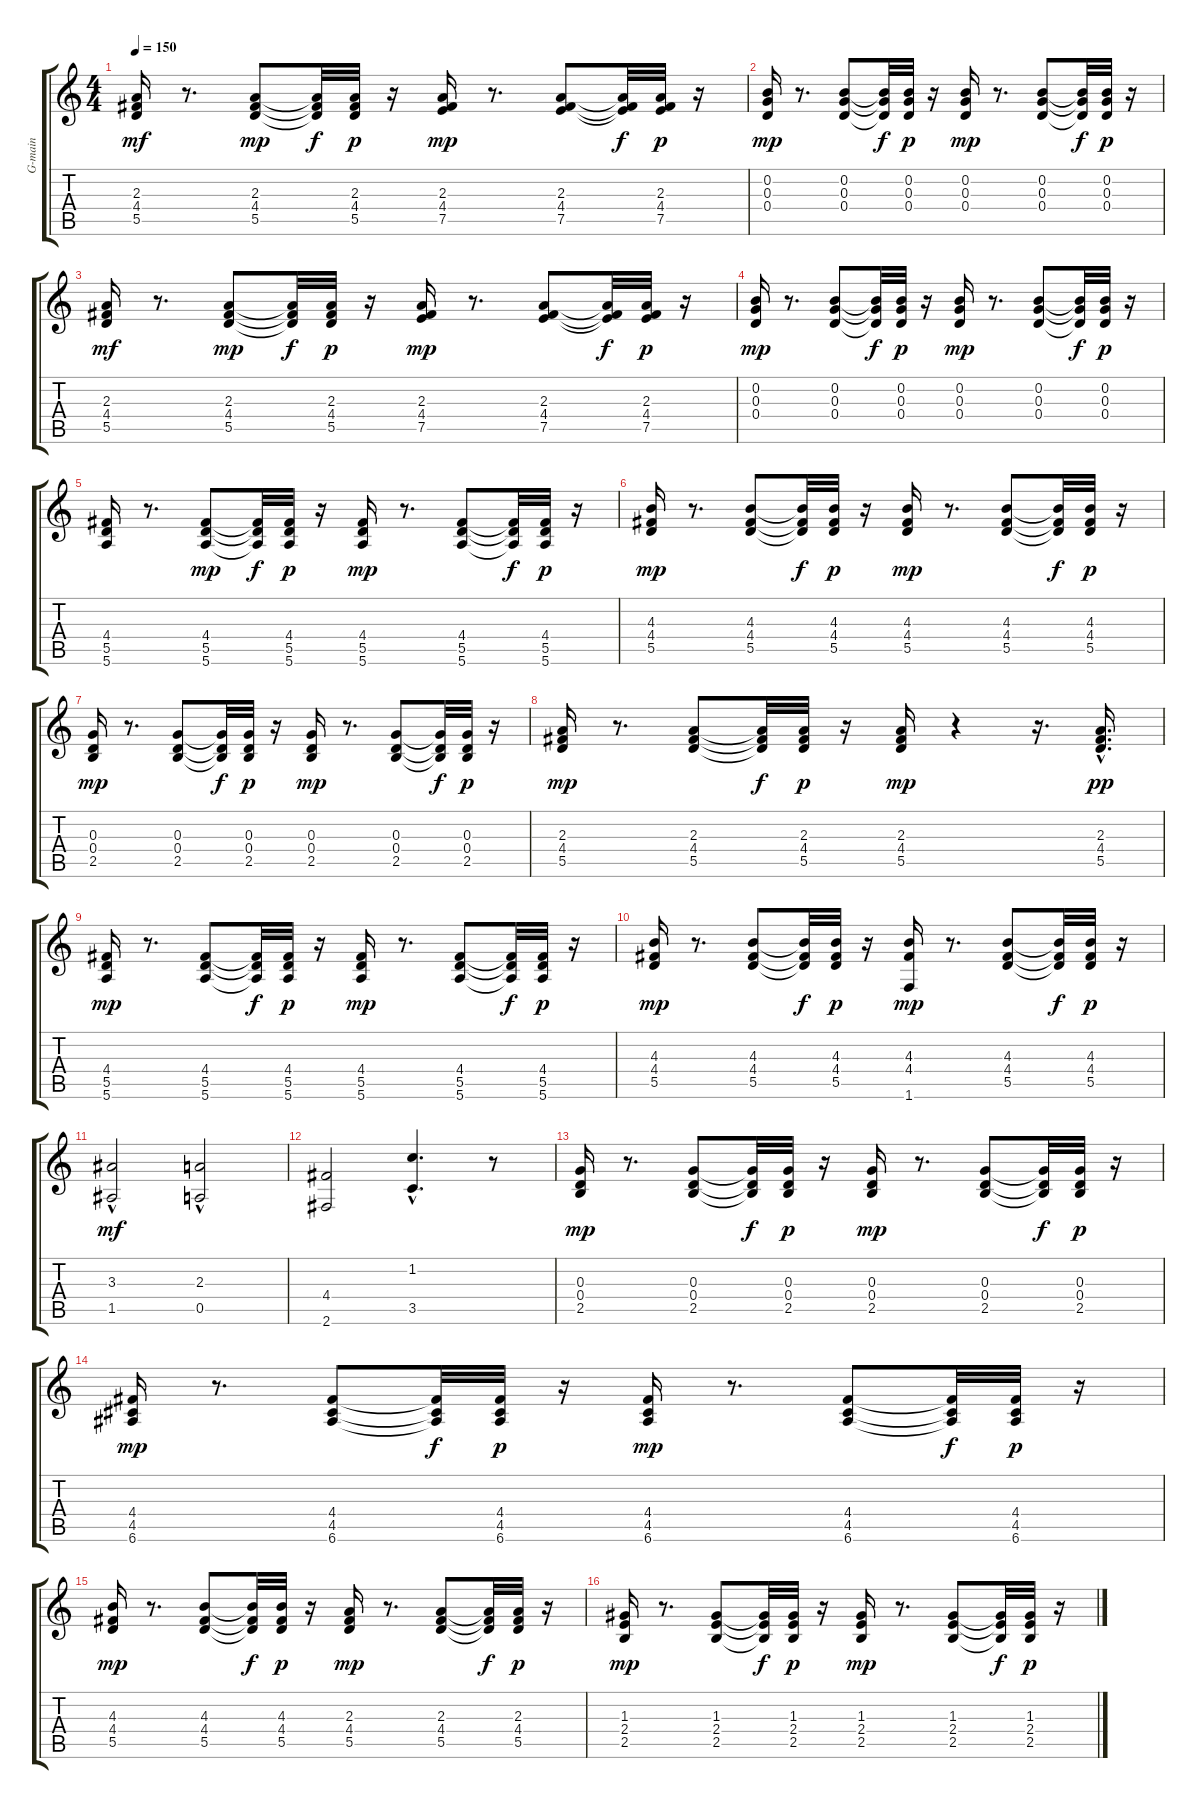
\track ("G-main" "G-main") {instrument electricguitarclean}
\staff {score tabs}
\tuning (E4 B3 G3 D3 A2 E2) {hide}
\ts (4 4)
\tempo 150
\clef g2
\ks c
(2.3 4.4 5.5).16{dy mf instrument electricguitarclean} r.8{d} (2.3 4.4 5.5).8{dy mp} (2.3{t} 4.4{t} 5.5{t}).32{dy f} (2.3 4.4 5.5).32{dy p} r.16 (2.3 4.4 7.5).16{dy mp} r.8{d} (2.3 4.4 7.5).8 (2.3{t} 4.4{t} 7.5{t}).32{dy f} (2.3 4.4 7.5).32{dy p} r.16 |
(0.2 0.3 0.4).16{dy mp} r.8{d} (0.2 0.3 0.4).8 (0.2{t} 0.3{t} 0.4{t}).32{dy f} (0.2 0.3 0.4).32{dy p} r.16 (0.2 0.3 0.4).16{dy mp} r.8{d} (0.2 0.3 0.4).8 (0.2{t} 0.3{t} 0.4{t}).32{dy f} (0.2 0.3 0.4).32{dy p} r.16 |
(2.3 4.4 5.5).16{dy mf} r.8{d} (2.3 4.4 5.5).8{dy mp} (2.3{t} 4.4{t} 5.5{t}).32{dy f} (2.3 4.4 5.5).32{dy p} r.16 (2.3 4.4 7.5).16{dy mp} r.8{d} (2.3 4.4 7.5).8 (2.3{t} 4.4{t} 7.5{t}).32{dy f} (2.3 4.4 7.5).32{dy p} r.16 |
(0.2 0.3 0.4).16{dy mp} r.8{d} (0.2 0.3 0.4).8 (0.2{t} 0.3{t} 0.4{t}).32{dy f} (0.2 0.3 0.4).32{dy p} r.16 (0.2 0.3 0.4).16{dy mp} r.8{d} (0.2 0.3 0.4).8 (0.2{t} 0.3{t} 0.4{t}).32{dy f} (0.2 0.3 0.4).32{dy p} r.16 |
(4.4 5.5 5.6).16 r.8{d} (4.4 5.5 5.6).8{dy mp} (4.4{t} 5.5{t} 5.6{t}).32{dy f} (4.4 5.5 5.6).32{dy p} r.16 (4.4 5.5 5.6).16{dy mp} r.8{d} (4.4 5.5 5.6).8 (4.4{t} 5.5{t} 5.6{t}).32{dy f} (4.4 5.5 5.6).32{dy p} r.16 |
(4.3 4.4 5.5).16{dy mp} r.8{d} (4.3 4.4 5.5).8 (4.3{t} 4.4{t} 5.5{t}).32{dy f} (4.3 4.4 5.5).32{dy p} r.16 (4.3 4.4 5.5).16{dy mp} r.8{d} (4.3 4.4 5.5).8 (4.3{t} 4.4{t} 5.5{t}).32{dy f} (4.3 4.4 5.5).32{dy p} r.16 |
(0.3 0.4 2.5).16{dy mp} r.8{d} (0.3 0.4 2.5).8 (0.3{t} 0.4{t} 2.5{t}).32{dy f} (0.3 0.4 2.5).32{dy p} r.16 (0.3 0.4 2.5).16{dy mp} r.8{d} (0.3 0.4 2.5).8 (0.3{t} 0.4{t} 2.5{t}).32{dy f} (0.3 0.4 2.5).32{dy p} r.16 |
(2.3 4.4 5.5).16{dy mp} r.8{d} (2.3 4.4 5.5).8 (2.3{t} 4.4{t} 5.5{t}).32{dy f} (2.3 4.4 5.5).32{dy p} r.16 (2.3 4.4 5.5).16{dy mp} r.4 r.16{d} (2.3{hac} 4.4{hac} 5.5{hac}).16{d dy pp} |
(4.4 5.5 5.6).16{dy mp} r.8{d} (4.4 5.5 5.6).8 (4.4{t} 5.5{t} 5.6{t}).32{dy f} (4.4 5.5 5.6).32{dy p} r.16 (4.4 5.5 5.6).16{dy mp} r.8{d} (4.4 5.5 5.6).8 (4.4{t} 5.5{t} 5.6{t}).32{dy f} (4.4 5.5 5.6).32{dy p} r.16 |
(4.3 4.4 5.5).16{dy mp} r.8{d} (4.3 4.4 5.5).8 (4.3{t} 4.4{t} 5.5{t}).32{dy f} (4.3 4.4 5.5).32{dy p} r.16 (4.3 4.4 1.6).16{dy mp} r.8{d} (4.3 4.4 5.5).8 (4.3{t} 4.4{t} 5.5{t}).32{dy f} (4.3 4.4 5.5).32{dy p} r.16 |
(3.3{hac} 1.5).2{dy mf} (2.3{hac} 0.5{hac}).2 |
(4.4 2.6).2 (1.2{hac} 3.5{hac}).4{d} r.8 |
(0.3 0.4 2.5).16{dy mp} r.8{d} (0.3 0.4 2.5).8 (0.3{t} 0.4{t} 2.5{t}).32{dy f} (0.3 0.4 2.5).32{dy p} r.16 (0.3 0.4 2.5).16{dy mp} r.8{d} (0.3 0.4 2.5).8 (0.3{t} 0.4{t} 2.5{t}).32{dy f} (0.3 0.4 2.5).32{dy p} r.16 |
(4.4 4.5 6.6).16{dy mp} r.8{d} (4.4 4.5 6.6).8 (4.4{t} 4.5{t} 6.6{t}).32{dy f} (4.4 4.5 6.6).32{dy p} r.16 (4.4 4.5 6.6).16{dy mp} r.8{d} (4.4 4.5 6.6).8 (4.4{t} 4.5{t} 6.6{t}).32{dy f} (4.4 4.5 6.6).32{dy p} r.16 |
(4.3 4.4 5.5).16{dy mp} r.8{d} (4.3 4.4 5.5).8 (4.3{t} 4.4{t} 5.5{t}).32{dy f} (4.3 4.4 5.5).32{dy p} r.16 (2.3 4.4 5.5).16{dy mp} r.8{d} (2.3 4.4 5.5).8 (2.3{t} 4.4{t} 5.5{t}).32{dy f} (2.3 4.4 5.5).32{dy p} r.16 |
(1.3 2.4 2.5).16{dy mp} r.8{d} (1.3 2.4 2.5).8 (1.3{t} 2.4{t} 2.5{t}).32{dy f} (1.3 2.4 2.5).32{dy p} r.16 (1.3 2.4 2.5).16{dy mp} r.8{d} (1.3 2.4 2.5).8 (1.3{t} 2.4{t} 2.5{t}).32{dy f} (1.3 2.4 2.5).32{dy p} r.16
